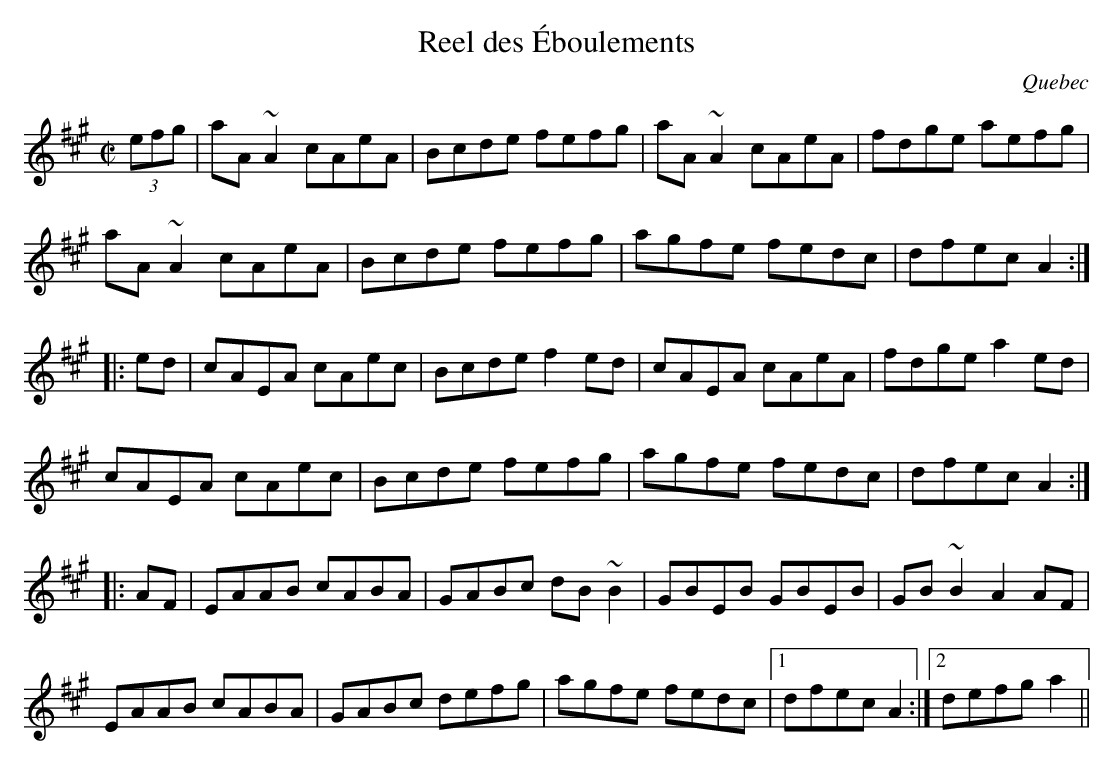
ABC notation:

X:1
T:Reel des \'Eboulements
O:Quebec
M:C|
L:1/8
K:A
(3efg | aA~A2 cAeA | Bcde fefg | aA~A2 cAeA | fdge aefg |
aA~A2 cAeA | Bcde fefg | agfe fedc | dfec A2 :|
|: ed | cAEA cAec | Bcde f2ed | cAEA cAeA | fdge a2ed |
cAEA cAec | Bcde fefg | agfe fedc | dfec A2 :|
|: AF | EAAB cABA | GABc dB~B2 | GBEB GBEB | GB~B2 A2AF |
EAAB cABA | GABc defg | agfe fedc |1 dfec A2 :|2 defg a2 ||
